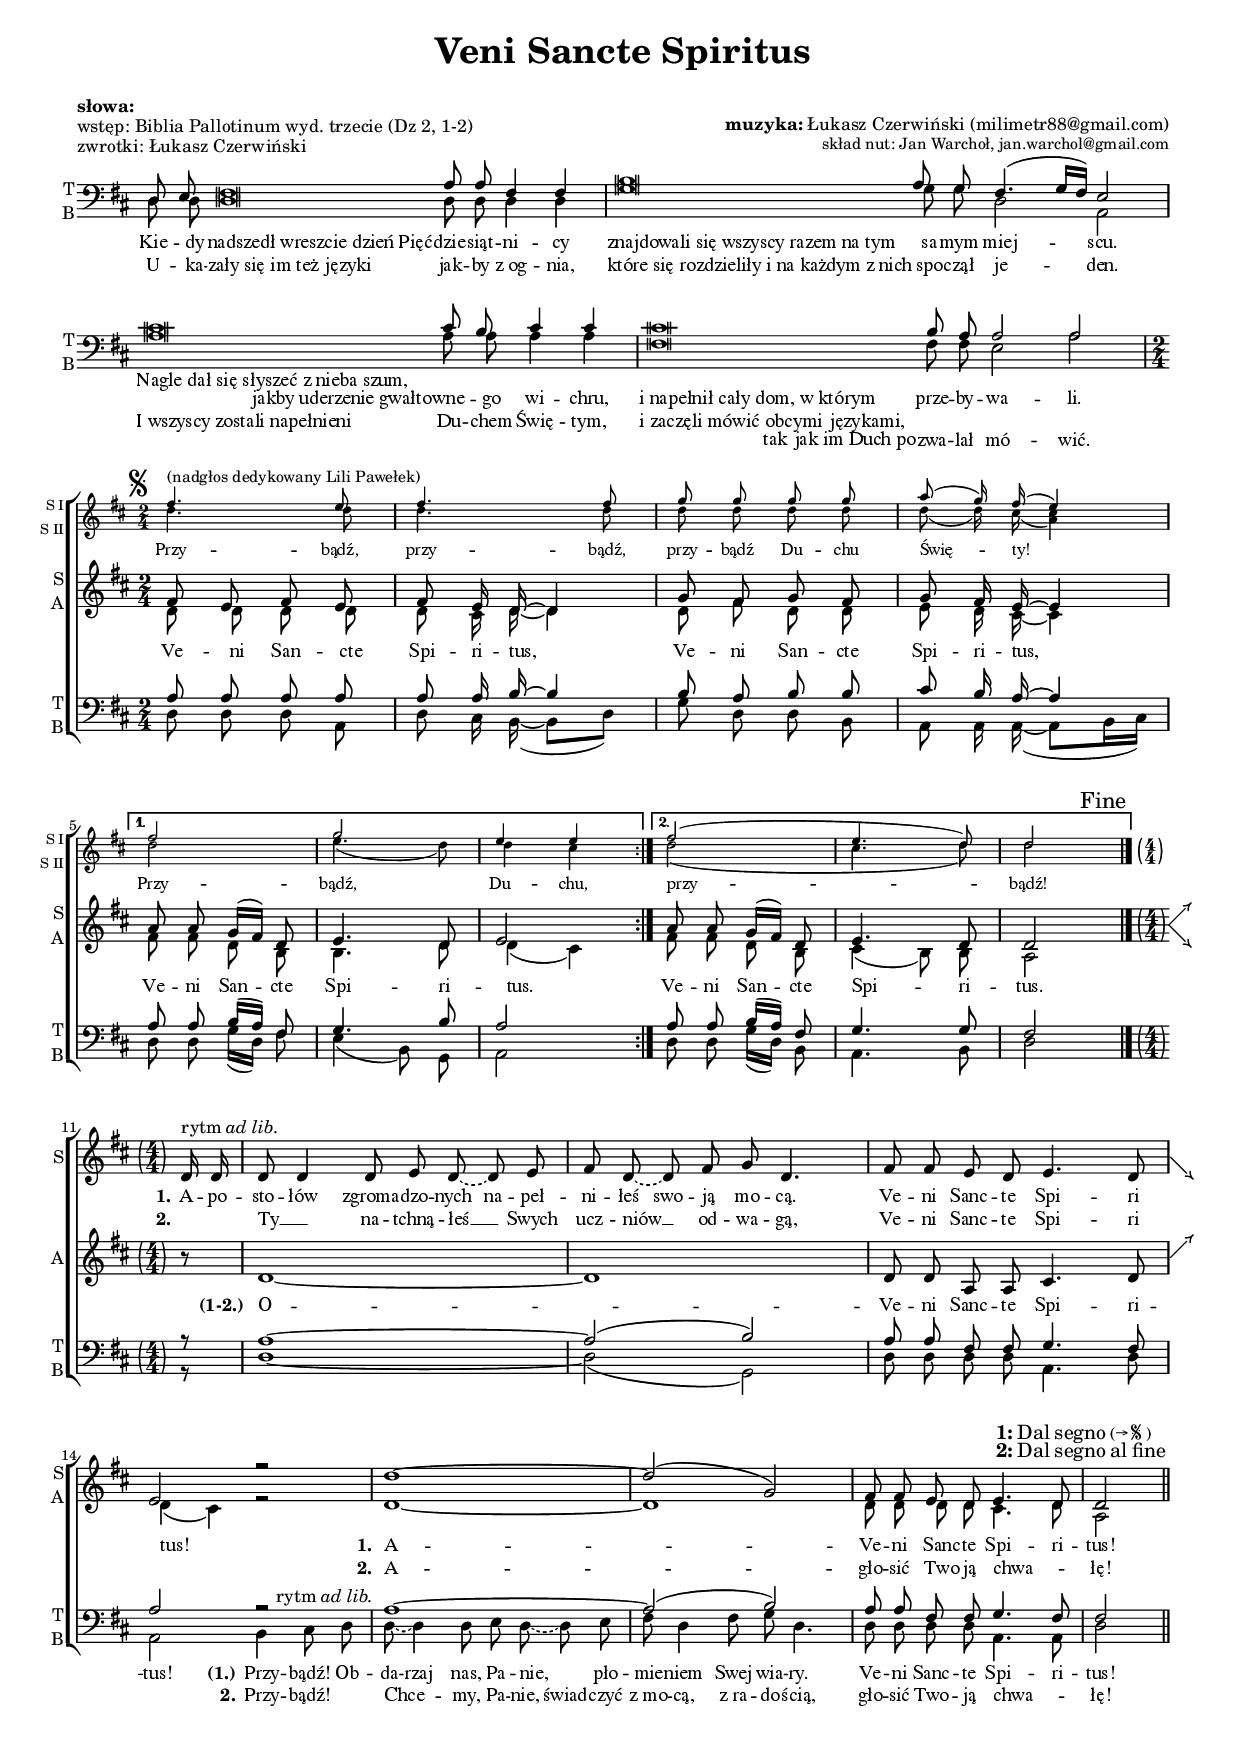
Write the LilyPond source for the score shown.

\version "2.17.6"
\include "deutsch.ly"

#(set-global-staff-size 15.5)

\paper {
  page-count = #1
  ragged-last-bottom = ##f
  %ragged-bottom = ##t
  system-system-spacing #'padding = #4
  %score-system-spacing #'basic-distance = #23
  top-markup-spacing #'basic-distance = #1.5
  markup-system-spacing #'basic-distance = #17.7
  print-page-number = ##f
  indent = 0 \mm
  left-margin = 13 \mm
  right-margin = 12 \mm

  oddFooterMarkup = \markup {
    \column {
      \fill-line {
	%% Copyright header field only on first page in each bookpart.
	\on-the-fly #part-first-page \fromproperty #'header:copyright
      }
      \fill-line {
	%% Tagline header field only on last page in the book.
	\fromproperty #'header:tagline
      }
    }
  }
  evenFooterMarkup = \oddFooterMarkup
}

% MISC DEFINITIONS:

%LSR %%%%%%%%%%%%%%%%%%%%%%%%%%%%%%%%%%%%%%%%%%%%%%%%%%%%%%%%%%%%%%%%
%LSR %% Store the following until
%LSR %%   %% end of include file
%LSR %% as splitStaffBarLine-1.0.ily.
%LSR %% To use it in your projects, write
%LSR %%   \include "<path-to-file/>splitStaffBarLine-1.0.ily"
%LSR %% to define the commands described below.
%LSR %%
%LSR %% Cheers,
%LSR %%   Alexander
%LSR %%%%%%%%%%%%%%%%%%%%%%%%%%%%%%%%%%%%%%%%%%%%%%%%%%%%%%%%%%%%%%%%
%LSR
%LSR %%%%%%%%%%%%%%%%%%%%%%%%%%%%%%%%%%%%%%%%%%%%%%%%%%%%%%%%%%%%%%%%
%LSR %% splitStaffBarLine
%LSR %%%%%%%%%%%%%%%%%%%%%%%%%%%%%%%%%%%%%%%%%%%%%%%%%%%%%%%%%%%%%%%%
%LSR %% Version 1.0
%LSR %% 2009, Alexander Kobel (www.a-kobel.de)
%LSR %%%%%%%%%%%%%%%%%%%%%%%%%%%%%%%%%%%%%%%%%%%%%%%%%%%%%%%%%%%%%%%%
%LSR
%LSR %%%%%%%%%%%%%%%%%%%%%%%%%%%%%%%%%%%%%%%%%%%%%%%%%%%%%%%%%%%%%%%%
%LSR %% Defines the
%LSR %%   \splitStaffBarLine
%LSR %% command, which adds arrows in north-east and south-east
%LSR %% directions at a bar line, to denote that several voices
%LSR %% sharing a staff will each continue on a staff of their own in
%LSR %% the next system.
%LSR %% Automatically inserts a break at this position, otherwise
%LSR %% the symbol does not make any sense.
%LSR %%%%%%%%%%%%%%%%%%%%%%%%%%%%%%%%%%%%%%%%%%%%%%%%%%%%%%%%%%%%%%%%
%LSR %% As a side-effect, defines the markup command
%LSR %%   \arrow-at-angle <angle> <length> <fill>
%LSR %% as a helper function, which draws an arrow of length <length>
%LSR %% at an angle of <angle> (in degrees).
%LSR %% If <fill> = #t, the arrowhead is filled.
%LSR %% Internally uses the fontsize and thickness properties, as
%LSR %% \arrow-head and \draw-line do.
%LSR %%%%%%%%%%%%%%%%%%%%%%%%%%%%%%%%%%%%%%%%%%%%%%%%%%%%%%%%%%%%%%%%
%LSR
%LSR
%LSR %% This should also work with older version, probably up
%LSR %% to <= 2.10. Please report if this is the case.

#(define-markup-command (arrow-at-angle layout props angle-deg length fill)
   (number? number? boolean?)
   (let* (
          ;; PI-OVER-180 and degrees->radians are taken from flag-styles.scm
          (PI-OVER-180 (/ (atan 1 1) 45))
          (degrees->radians (lambda (degrees) (* degrees PI-OVER-180)))
          (angle-rad (degrees->radians angle-deg))
          (target-x (* length (cos angle-rad)))
          (target-y (* length (sin angle-rad))))
     (interpret-markup layout props
                       (markup
                        #:translate (cons (/ target-x 2) (/ target-y 1.4))
                        #:rotate angle-deg
                        #:translate (cons (/ length -2) 0)
                        #:concat (#:draw-line (cons length 0)	
                                              #:arrow-head X RIGHT fill)))))

splitStaffBarLineMarkup = \markup
\with-dimensions #'(0 . 0) #'(0 . 0)
\translate #'(4.5 . 0) {
  \combine
    \arrow-at-angle #45 #(sqrt 8) ##f
    \arrow-at-angle #-45 #(sqrt 8) ##f
}

joinStaffUpMarkup = \markup \with-dimensions #'(0 . 0) #'(0 . 0) {
  \arrow-at-angle #45 #(sqrt 8) ##f
}

joinStaffDownMarkup = \markup \with-dimensions #'(0 . 0) #'(0 . 0) {
  \arrow-at-angle #-45 #(sqrt 8) ##f
}

splitStaffBarLine = {
  \once \override Staff.BarLine #'stencil =
    #(lambda (grob)
       (ly:stencil-combine-at-edge
        (ly:bar-line::print grob)
        X RIGHT
        (grob-interpret-markup grob splitStaffBarLineMarkup)
        0))
  \break
}

joinStaffUp = {
  \once \override Staff.BarLine #'stencil =
    #(lambda (grob)
       (ly:stencil-combine-at-edge
        (ly:bar-line::print grob)
        X RIGHT
        (grob-interpret-markup grob joinStaffUpMarkup)
        0))
  \break
}

joinStaffDown = {
  \once \override Staff.BarLine #'stencil =
    #(lambda (grob)
       (ly:stencil-combine-at-edge
        (ly:bar-line::print grob)
        X RIGHT
        (grob-interpret-markup grob joinStaffDownMarkup)
        0))
  \break
}


startParenthesis = {
  \once \override ParenthesesItem #'stencils = #(lambda (grob)
						  (let ((par-list (parentheses-item::calc-parenthesis-stencils grob))
							(right-par (grob-interpret-markup grob (markup #:null))))
						    (list (car par-list)right-par )))
}

endParenthesis = {
  \once \override ParenthesesItem #'stencils = #(lambda (grob)
						  (let ((par-list (parentheses-item::calc-parenthesis-stencils grob))
							(left-par (grob-interpret-markup grob (markup #:null))))
						    (list left-par (cadr par-list))))
}

% customInstrument = { \set Voice.midiInstrument = "Flute" }
customInstrument = { \set Voice.midiInstrument = "Choir Aahs" }

customInstrumentS = \customInstrument
customInstrumentA = \customInstrument
customInstrumentT = \customInstrument
customInstrumentB = \customInstrument

instrumentNameTB = {
  \set Staff.instrumentName = \markup \column \right-align { T B }
  \set Staff.shortInstrumentName = \markup \column \right-align { T B }
}
instrumentNameSA = {
  \set Staff.instrumentName = \markup \column \right-align { S A }
  \set Staff.shortInstrumentName = \markup \column \right-align { S A }
}
instrumentNameTop = {
  \set Staff.instrumentName = \markup \column \right-align { "S I" "S II" }
  \set Staff.shortInstrumentName = \markup \column \right-align { "S I" "S II" }
}

% CONTENT BEGINGS HERE:

\header	{
  title = \markup \column {
    \larger \larger "Veni Sancte Spiritus"
    \vspace #0.5
  }
  subtitle = ""
  composer = \markup \override #'(baseline-skip . 2.3)
  \right-column {
    " "
    \line { \bold "muzyka:" Łukasz Czerwiński (milimetr88@gmail.com) }
    \small "skład nut: Jan Warchoł, jan.warchol@gmail.com"
  }
  poet = \markup \override #'(baseline-skip . 2.5) \column {
    \bold "słowa:"
    "wstęp: Biblia Pallotinum wyd. trzecie (Dz 2, 1-2)"
    "zwrotki: Łukasz Czerwiński"
  }

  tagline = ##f
}

commonprops = {
  \key d \major
  \tempo 4=75
  \autoBeamOff
  \set Score.tempoHideNote = ##t
  \override Staff.KeySignature #'Y-extent = #'(5 . -10)
  \override NoteHead #'style = #'altdefault
  \numericTimeSignature
  \override Staff.InstrumentName #'self-alignment-X = #right
  \once \override Staff.TimeSignature #'stencil = ##f
}

% MELODY PIECES ==========================

% intro:

tenorIntro = \relative f {
  \override ParenthesesItem #'font-size = #0
  \cadenzaOn
  d8 e8 fis\breve*1/2 a8 a8 fis4 fis4 \bar"|"
  h\breve*1/2 a8 g8
  %\shape #'((0 . 0.2)(0 . 0.7)(0 . 0.7)(0 . 0.5)) Slur
  fis4. ( g16 [fis])  e2 \bar"|"
  cis'\breve*1/2 cis8 h cis4 cis4 \bar"|"
  cis\breve*1/2 h8 a8 a2 a2 \bar"|"
  \cadenzaOff
}

bassIntro = \relative f {
  \override ParenthesesItem #'font-size = #0
  \cadenzaOn
  d8 d8 d\breve*1/2 d8 d8 d4 d4 \bar"|"
  g\breve*1/2 g8 g8 d2 a2 \bar "|"
  a'\breve*1/2 a8 a8 a4 a4  \bar "|"
  fis\breve*1/2fis8 fis8 e2 a2 \bar"|"
  \cadenzaOff
}

% refrain:

topIRefrain = \relative f'' {
  \repeat volta 2 {
    <>^\markup \small "(nadgłos dedykowany Lili Pawełek)"
    fis4. e8 | fis4. fis8 |
    g8 g g g | a8( g16) fis( e4) |
  }
  \alternative {
    { \break fis2 | g | e4 e4 }
    { 
      \shape #'((0.2 . -1)(1 . -0.8)(-0.7 . -0.8)(-0.2 . -1)) Slur
      fis2( | e4. d8) | d2 }
  }
}

topIIRefrain = \relative f'' {
  \repeat volta 2 {
    d4. d8 | d4. d8 |
    d8 d d d | d8( d16) cis( <a cis>4) |
  }
  \alternative {
    { d2 | e4.( d8) | d4 cis4 }
    {
      \shape #'((0 . 0.9)(0 . 0.6)(0 . 0.6)(0 . 0.9)) Slur
      d2( | cis4. d8) | d2 }
  }
}

sopranoRefrain = \relative f' {
  \mark \markup \large \musicglyph #"scripts.segno"
  \time 2/4
  \repeat volta 2 {
    fis8 e8 fis8 e8 | fis8 e16 d16 ~ d4 |
    g8 fis g fis    | g8 fis16 e16 ~ e4 |
  }
  \alternative {
    { a8 a g16 ([fis]) d8 | e4. d8 | e2 }
    { a8 a g16 ([fis]) d8 | e4. d8 | d2 }
  }
  \override Score.RehearsalMark #'break-visibility = #'#(#t #f #f)
  \override Score.RehearsalMark #'self-alignment-X = #RIGHT
  \mark "Fine"
  \bar "|."
}

altoRefrain = \relative f' {
  \repeat volta 2 {
    d8 d d d     | d8 cis16 d16 ~ d4 |
    d8 fis d d     | e8 d16 cis16 ~ cis4 |
  }
  \alternative {
    { fis8 fis d8 h8 | h4. d8 | d4 (cis4) }
    { fis8 fis d8 h8 | cis4 (h8) h8 | a2 }
  }
}

tenorRefrain = \relative c' {
  \repeat volta 2 {
    a8 a a a     | a8 a16 h16 ~ h4 |
    h8 a h h     | cis8 h16 a16 ~ a4 |
  }
  \alternative {
    { a8 a
      \once \override Beam #'positions = #'(4.8 . 4.4)
      \shape #'((0 . -0.2)(0 . -0.6)(0 . -0.6)(0 . -0.2)) Slur
      h16 ([a16]) fis8 | g4. h8 | a2 }
    { a8 a
      \once \override Beam #'positions = #'(4.8 . 4.4)
      \shape #'((0 . -0.2)(0 . -0.6)(0 . -0.6)(0 . -0.2)) Slur
      h16 ([a16]) fis8 | g4. g8 | fis2 }
  }
}

bassRefrain = \relative f {
  \repeat volta 2 {
    d8 d d a     | d8 cis16 h16 ( ~h8 [d8)] |
  % g8 d g, d'  | <a' a,>8. <d, a>16 a8 [(b16 cis16)] |
    g8 d d h  | a8 a16 a16 ( ~ a8 [h16 cis16)] |
  }
  \alternative {
    { d8 d g16 ([d16]) fis8 | e4 (h8) g8 | a2 }
    { d8 d g16 ([d16]) h8 | a4. h8 | d2 }
  }
}

% verse:

sopranoVerseI = \relative f' {
  \override Score.TimeSignature #'stencil =
  #(lambda (grob)
	  (parenthesize-stencil 
	    (ly:time-signature::print grob) 0.1 0.4 0.4 0.3 ))
  \time 4/4
  \cadenzaOn
  \tieDashed \set melismaBusyProperties = ##f
  d16 ^\markup {"rytm" \italic "ad lib."} d16 \bar "|"
  \cadenzaOff
  d8 d4 d8 e8 d8~ d e |
  fis d~ d fis g d4. |
  fis8 fis e d e4. d8 |
  \joinStaffDown
  \tieSolid \unset melismaBusyProperties
  \break
}

sopranoVerseII = \relative f' {
  \tieSolid \unset melismaBusyProperties
  e2 r2
  \once \override DynamicText #'stencil = ##f d'1 \pp ~ d2 (g,2)
  \once \override DynamicText #'stencil = ##f fis8 \mf fis e d e4. d8 | d2
  \mark \markup \smaller \column {
    \line {
      \bold 1: Dal segno \scale #'(0.8 . 0.8) {
	(→ \raise #1 \tiny \musicglyph #"scripts.segno" ) 
      }
    }
    \line {
      \bold 2: Dal segno al fine
    }
  }
  \bar "||"
}

altoVerse = \relative f' {
  \set Staff.instrumentName = "A"
  \set Staff.shortInstrumentName = "A"
  \oneVoice
  r8 d1 ~ d1
  d8 d a a cis4. d8
  \voiceTwo
  \instrumentNameSA
  \joinStaffUp
  d4( cis4) r2
  d1 ~ d1
  d8 d d d cis4. d8 a2
}

tenorVerse = \relative c' {
  r8 a1 ~ a2 (h2)
  a8 a fis fis g4. fis8 a2 r2
  a1 ~ a2 (h2)
  a8 a fis fis g4. fis8 fis2
}

bassVerse = \relative f {
  r8 d1 ~ d2 (g,2)
  \override TextScript #'X-offset = #-3.5
  d'8 d d d a4. d8 a2 h4 cis8
  ^\markup {"rytm" \italic "ad lib."}
  \once \override DynamicText #'stencil = ##f d8 \f
  \tieDashed \set melismaBusyProperties = ##f
  d8~ d4 d8 e8 d8~ d8 e8 |
  fis8 d4 fis8 g d4. |
  \once \override DynamicText #'stencil = ##f d8 \mf d d d a4. a8 d2
}

% LYRICS ====================================

veniExclaim = \lyricmode {
  Ve -- ni Sanc -- te Spi -- ri -- tus!
}

glosic = \lyricmode {
  gło -- sić Two -- ją chwa -- _ łę!
}

introText =  \lyricmode {
  "Kie" -- dy
  \once \override LyricText #'X-offset = #-1.5
  "nadszedł wreszcie dzień Pięć" -- dzie -- siąt -- ni -- cy
  \once \override LyricText #'X-offset = #-1.5
  "znajdowali się wszyscy razem na tym" sa -- mym miej -- scu.
  \once \override LyricText #'X-offset = #-1.5
  \markup \raise #2.3 \override #'(baseline-skip . 0.4) \column {
    \line { "Nagle dał się słyszeć z nieba szum," }
    \line { "                       jakby uderzenie gwałto" }
  }
  -- wne -- go wi -- chru,
  \once \override LyricText #'X-offset = #-1.5
  "i napełnił cały dom, w którym" prze -- by -- wa -- li.
}

introTextII =  \lyricmode {
  U -- ka --
  \once \override LyricText #'X-offset = #-1.5
  "zały się im też języki" jak -- by z_og -- nia,
  \once \override LyricText #'X-offset = #-1.5
  "które się rozdzieliły i na każdym z nich" spo -- czął je -- den.
  \once \override LyricText #'X-offset = #-1.5
  "I wszyscy zostali napełnieni"
  \markup \bold Du --
  \markup \bold chem
  \markup \bold Świę --
  \markup \bold tym,
  \once \override LyricText #'X-offset = #-1.5
  \override LyricHyphen #'extra-offset = #'(0 . -2.3)
  \markup \override #'(baseline-skip . 0.4) \column {
    \line { "i zaczęli mówić obcymi językami," }
    \line { "                         tak jak im Duch po" }
  }
  --
  \override LyricText #'extra-offset = #'(0 . -2.3)
  zwa -- lał mó -- wić.
  \revert LyricText #'extra-offset
  \revert LyricHyphen #'extra-offset
}

refrainText = \lyricmode {
  Ve -- ni San -- cte Spi -- ri -- tus,
  Ve -- ni San -- cte Spi -- ri -- tus,
  Ve -- ni San -- cte Spi -- ri -- tus.
  Ve -- ni San -- cte Spi -- ri -- tus.
}

refrainTopText = \lyricmode {
  Przy -- bądź, przy -- bądź, przy -- bądź
  Du -- chu Świę -- ty!
  Przy -- bądź, Du -- chu, przy -- bądź!
}

verseSopranoText = \lyricmode {
  \set stanza = "1."
  A -- po -- sto -- łów zgroma -- dzo -- nych na -- peł -- ni -- łeś swo -- ją mo -- cą.
  \veniExclaim
  A --
  \veniExclaim
}

verseIISoprano = \lyricmode {
  \set stanza = "2." _ _ Ty __ _ na -- tchną -- łeś __ _
  Swych ucz -- niów __ _ od -- wa -- gą,
  \veniExclaim
}

verseAltoText = \lyricmode {
  \set stanza = "(1-2.)"
  O --
  \veniExclaim
  \set stanza = "1."
  A --
  \veniExclaim
}

verseIIAltoText = \lyricmode {
  \repeat unfold 36 { \skip 4 }
  \set stanza = "2."
  A --
  \glosic
}

verseTenorText = \lyricmode { \verseAltoText }

verseBassText = \lyricmode {
  -tus!
  \set stanza = "(1.)"
  Przy -- bądź! Ob -- da -- rzaj nas, Pa -- nie, _
  pło -- mie -- niem Swej wia -- ry.
  \veniExclaim
}

verseIIBass = \lyricmode {
  \set stanza = "2."
  Przy -- bądź! \skip 4
  Chce -- _ my, Pa -- nie, świad -- czyć z_mo -- cą,
  z_ra -- do -- ścią,
  \glosic
}

\score {
  \new ChoirStaff <<
    \new Staff = top \with {
      fontSize = #-2
      \override StaffSymbol.staff-space = #(magstep -2)
      \override StaffSymbol.thickness = #(magstep -1)
    }{
      \clef treble
      \instrumentNameTop
      <<
	\new Voice = topI {
	  \voiceOne
	  \commonprops
	  \customInstrumentS
	  \new Devnull {
	    \tenorIntro
	  }
	  \break
	  \topIRefrain
	}
	\new Voice = topII {
	  \voiceTwo
	  \commonprops
	  \customInstrumentS
	  \new Devnull {
	    \tenorIntro
	  }
	  \break
	  \topIIRefrain
	}
      >>
    }
    \new Lyrics = toplyrics \with {
      \override LyricText #'font-size = #0
    } \lyricsto topI 
    { \refrainTopText }
    
    \new Staff = sopranosolo {
      \clef treble
      \set Staff.instrumentName = "S"
      \set Staff.shortInstrumentName = "S"
      
      \new Voice = soprano {
	\commonprops
	\customInstrumentS
	\new Devnull {
	  \tenorIntro
	}
	\break
	\new Devnull {
	  \sopranoRefrain
	}
	\break
	\sopranoVerseI
      }
    }
    \new Lyrics = soplyrics \lyricsto soprano 
    { \verseSopranoText }
    \new Lyrics = soplyricsII \lyricsto soprano
    { \verseIISoprano }

    \new Staff = women {
      \clef treble
      \instrumentNameSA
      <<
	\new Voice = soprano {
	  \voiceOne
	  \commonprops
	  \customInstrumentS
	  \new Devnull {
	    \tenorIntro
	  }
	  \break
	  \sopranoRefrain
	  \splitStaffBarLine
	  \new Devnull {
	    \sopranoVerseI
	  }
	  \sopranoVerseII
	}
	\new Voice = alto {
	  \voiceTwo
	  \commonprops
	  \new Devnull {
	    \tenorIntro
	  }
	  \customInstrumentA
	  \altoRefrain
	  \altoVerse
	}
      >>
    }
    \new Lyrics = womenlyrics \with {
      \override VerticalAxisGroup #'staff-affinity = #CENTER
      \override VerticalAxisGroup #'nonstaff-relatedstaff-spacing #'padding = #0.7
    }
    \lyricsto alto 
    { \refrainText \verseAltoText }
    \new Lyrics = womenlyricsII \lyricsto alto 
    { \verseIIAltoText }

    \new Staff = men {
      \clef bass
      \instrumentNameTB
      <<
	\new Voice = tenor {
	  \voiceOne
	  \commonprops
	  \customInstrumentT
	  \tenorIntro
	  \tenorRefrain
	  \tenorVerse
	}
	\new Voice = bass {
	  \voiceTwo
	  \commonprops
	  \customInstrumentB
	  \bassIntro
	  \bassRefrain
	  \bassVerse
	}
      >>
    }
    \new Lyrics = basslyrics \lyricsto bass
    { 
      \introText
      \repeat unfold 35 { \skip 4 }
      \verseBassText
    }
    \new Lyrics = basslyricsII \lyricsto bass
    { 
      \introTextII
      \repeat unfold 36 { \skip 4 }
      \verseIIBass
    }
  >>
  \layout {
    \context {
      \Staff
      \RemoveEmptyStaves
      \override VerticalAxisGroup #'remove-first = ##t
    }
    
    \context {
      \Lyrics 
      \override LyricText #'font-name = "Free Serif"
      %   \override LyricText #'stencil =
      %  #(lambda (grob)
      %    (ly:stencil-scale (lyric-text::print grob) 0.99 1))
    }
  }
  \midi {
    \context {
      \Staff \remove "Staff_performer"
    }
    \context {
      \Voice \consists "Staff_performer"
    }
  }
}
